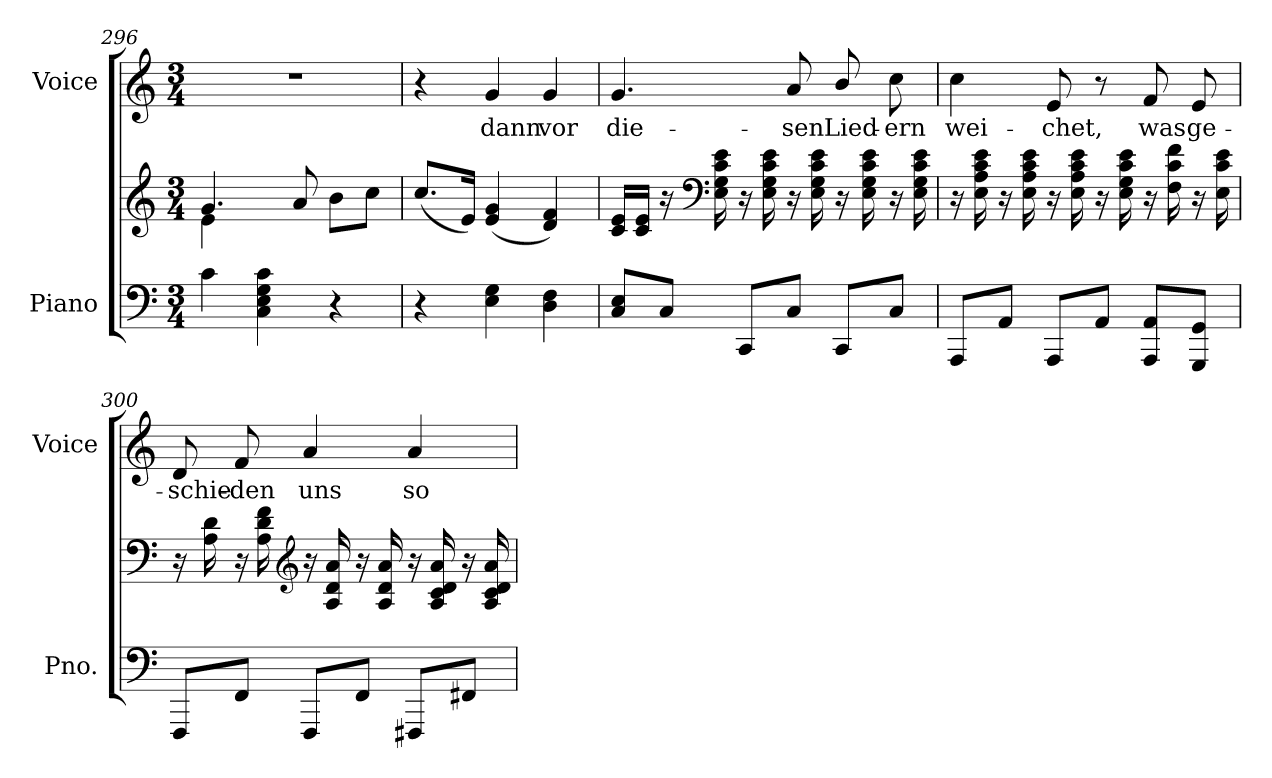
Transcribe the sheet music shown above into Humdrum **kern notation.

**kern	**kern	**kern	**text
*part2	*part2	*part1	*part1
*staff3	*staff2	*staff1	*staff1
*I"Piano	*	*I"Voice	*
*I'Pno.	*	*I'Voice	*
*clefF4	*clefG2	*clefG2	*
*k[]	*k[]	*k[]	*
*C:	*C:	*C:	*
*M3/4	*M3/4	*M3/4	*
=296	=296	=296	=296
*	*^	*	*
!	!	!	!LO:N:vis=1	!
4ci\	4.gi/	4ei\	2.r	.
4Ci\ 4Ei 4Gi 4ci	.	2ryy	.	.
.	8ai/	.	.	.
4r	8bi\L	.	.	.
.	8cci\J	.	.	.
*	*v	*v	*	*
=297	=297	=297	=297
4r	(8.cci/L	4r	.
.	16ei/Jk)	.	.
!	!	!	!LO:LY:b:color=#000000
4Ei\ 4Gi	(4ei/ 4gi	4gi/	dann
!	!	!	!LO:LY:b:color=#000000
4Di\ 4Fi	4di/ 4fi)	4gi/	vor
!!LO:PB:g=z
=298	=298	=298	=298
!	!	!	!LO:LY:b:color=#000000
8Ci/ 8EiL	16ci/ 16eiLL	4.gi/	die-
.	16ci/ 16eiJJ	.	.
8Ci/J	16r	.	.
*	*clefF4	*	*
.	16Ei\ 16Gi 16ci 16ei	.	.
8CCi/L	16r	.	.
.	16Ei\ 16Gi 16ci 16ei	.	.
!	!	!	!LO:LY:b:color=#000000
8Ci/J	16r	8ai/	-sen
.	16Ei\ 16Gi 16ci 16ei	.	.
!	!	!	!LO:LY:b:color=#000000
8CCi/L	16r	8bi/	Lied-
.	16Ei\ 16Gi 16ci 16ei	.	.
!	!	!	!LO:LY:b:color=#000000
8Ci/J	16r	8cci\	-ern
.	16Ei\ 16Gi 16ci 16ei	.	.
=299	=299	=299	=299
!	!	!	!LO:LY:b:color=#000000
8AAAi/L	16r	4cci\	wei-
.	16Ei\ 16Ai 16ci 16ei	.	.
8AAi/J	16r	.	.
.	16Ei\ 16Ai 16ci 16ei	.	.
!	!	!	!LO:LY:b:color=#000000
8AAAi/L	16r	8ei/	-chet,
.	16Ei\ 16Ai 16ci 16ei	.	.
8AAi/J	16r	8r	.
.	16Ei\ 16Gi 16ci 16ei	.	.
!	!	!	!LO:LY:b:color=#000000
8AAAi/ 8AAiL	16r	8fi/	was
.	16Fi\ 16ci 16fi	.	.
!	!	!	!LO:LY:b:color=#000000
8GGGi/ 8GGiJ	16r	8ei/	ge-
.	16Ei\ 16ci 16ei	.	.
=300	=300	=300	=300
!	!	!	!LO:LY:b:color=#000000
8FFFi/L	16r	8di/	-schie-
.	16Ai\ 16di	.	.
!	!	!	!LO:LY:b:color=#000000
8FFi/J	16r	8fi/	-den
.	16Ai\ 16di 16fi	.	.
*	*clefG2	*	*
!	!	!	!LO:LY:b:color=#000000
8FFFi/L	16r	4ai/	uns
.	16Ai/ 16di 16ai	.	.
8FFi/J	16r	.	.
.	16Ai/ 16di 16ai	.	.
!	!	!	!LO:LY:b:color=#000000
8FFF#Xi/L	16r	4ai/	so
.	16Ai/ 16ci 16di 16ai	.	.
8FF#Xi/J	16r	.	.
.	16Ai/ 16ci 16di 16ai	.	.
=	=	=	=
*-	*-	*-	*-
